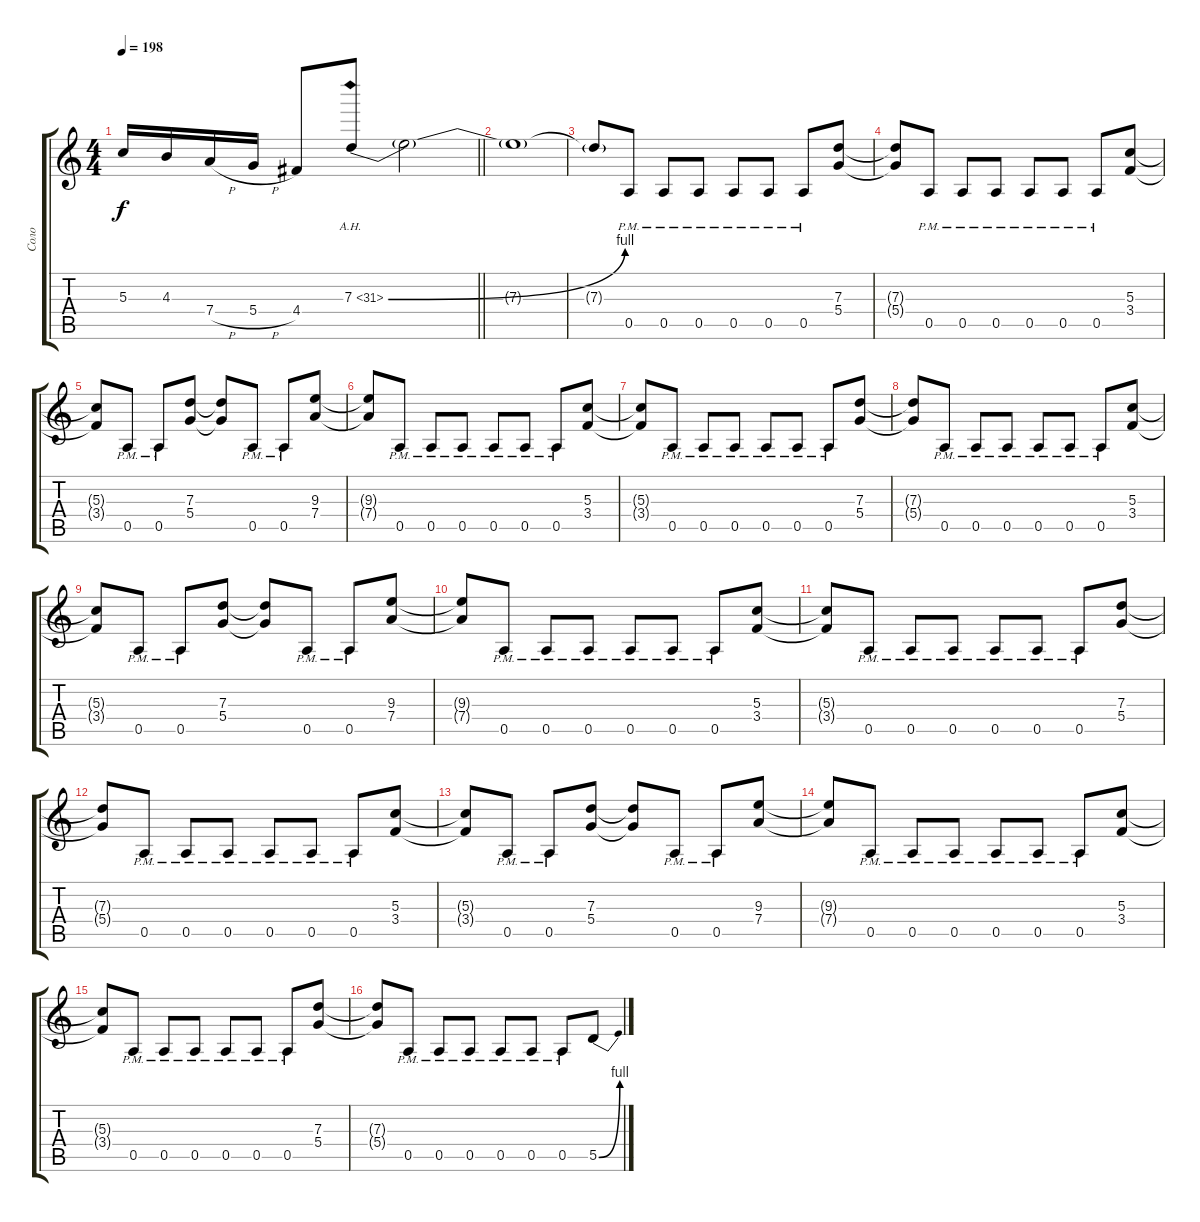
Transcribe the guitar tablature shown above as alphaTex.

\track ("Соло" "Соло") {instrument distortionguitar}
\staff {score tabs}
\tuning (E4 B3 G3 D3 A2 E2) {hide}
\ts (4 4)
\tempo 198
\clef g2
\barLineRight lightlight
\ks c
5.3.16{dy f} 4.3.16 7.4{h}.16 5.4{h}.16 4.4.8 7.3{be (bend 0 0 60 4) ah 24}.8 7.3{t}.2 |
7.3{t}.1 |
7.3{t}.8 0.5{pm}.8 0.5{pm}.8 0.5{pm}.8 0.5{pm}.8 0.5{pm}.8 0.5{pm}.8 (7.3 5.4).8 |
(7.3{t} 5.4{t}).8 0.5{pm}.8 0.5{pm}.8 0.5{pm}.8 0.5{pm}.8 0.5{pm}.8 0.5{pm}.8 (5.3 3.4).8 |
(5.3{t} 3.4{t}).8 0.5{pm}.8 0.5{pm}.8 (7.3 5.4).8 (7.3{t} 5.4{t}).8 0.5{pm}.8 0.5{pm}.8 (9.3 7.4).8 |
(9.3{t} 7.4{t}).8 0.5{pm}.8 0.5{pm}.8 0.5{pm}.8 0.5{pm}.8 0.5{pm}.8 0.5{pm}.8 (5.3 3.4).8 |
(5.3{t} 3.4{t}).8 0.5{pm}.8 0.5{pm}.8 0.5{pm}.8 0.5{pm}.8 0.5{pm}.8 0.5{pm}.8 (7.3 5.4).8 |
(7.3{t} 5.4{t}).8 0.5{pm}.8 0.5{pm}.8 0.5{pm}.8 0.5{pm}.8 0.5{pm}.8 0.5{pm}.8 (5.3 3.4).8 |
(5.3{t} 3.4{t}).8 0.5{pm}.8 0.5{pm}.8 (7.3 5.4).8 (7.3{t} 5.4{t}).8 0.5{pm}.8 0.5{pm}.8 (9.3 7.4).8 |
(9.3{t} 7.4{t}).8 0.5{pm}.8 0.5{pm}.8 0.5{pm}.8 0.5{pm}.8 0.5{pm}.8 0.5{pm}.8 (5.3 3.4).8 |
(5.3{t} 3.4{t}).8 0.5{pm}.8 0.5{pm}.8 0.5{pm}.8 0.5{pm}.8 0.5{pm}.8 0.5{pm}.8 (7.3 5.4).8 |
(7.3{t} 5.4{t}).8 0.5{pm}.8 0.5{pm}.8 0.5{pm}.8 0.5{pm}.8 0.5{pm}.8 0.5{pm}.8 (5.3 3.4).8 |
(5.3{t} 3.4{t}).8 0.5{pm}.8 0.5{pm}.8 (7.3 5.4).8 (7.3{t} 5.4{t}).8 0.5{pm}.8 0.5{pm}.8 (9.3 7.4).8 |
(9.3{t} 7.4{t}).8 0.5{pm}.8 0.5{pm}.8 0.5{pm}.8 0.5{pm}.8 0.5{pm}.8 0.5{pm}.8 (5.3 3.4).8 |
(5.3{t} 3.4{t}).8 0.5{pm}.8 0.5{pm}.8 0.5{pm}.8 0.5{pm}.8 0.5{pm}.8 0.5{pm}.8 (7.3 5.4).8 |
(7.3{t} 5.4{t}).8 0.5{pm}.8 0.5{pm}.8 0.5{pm}.8 0.5{pm}.8 0.5{pm}.8 0.5{pm}.8 5.5{be (bend 0 0 60 4)}.8
